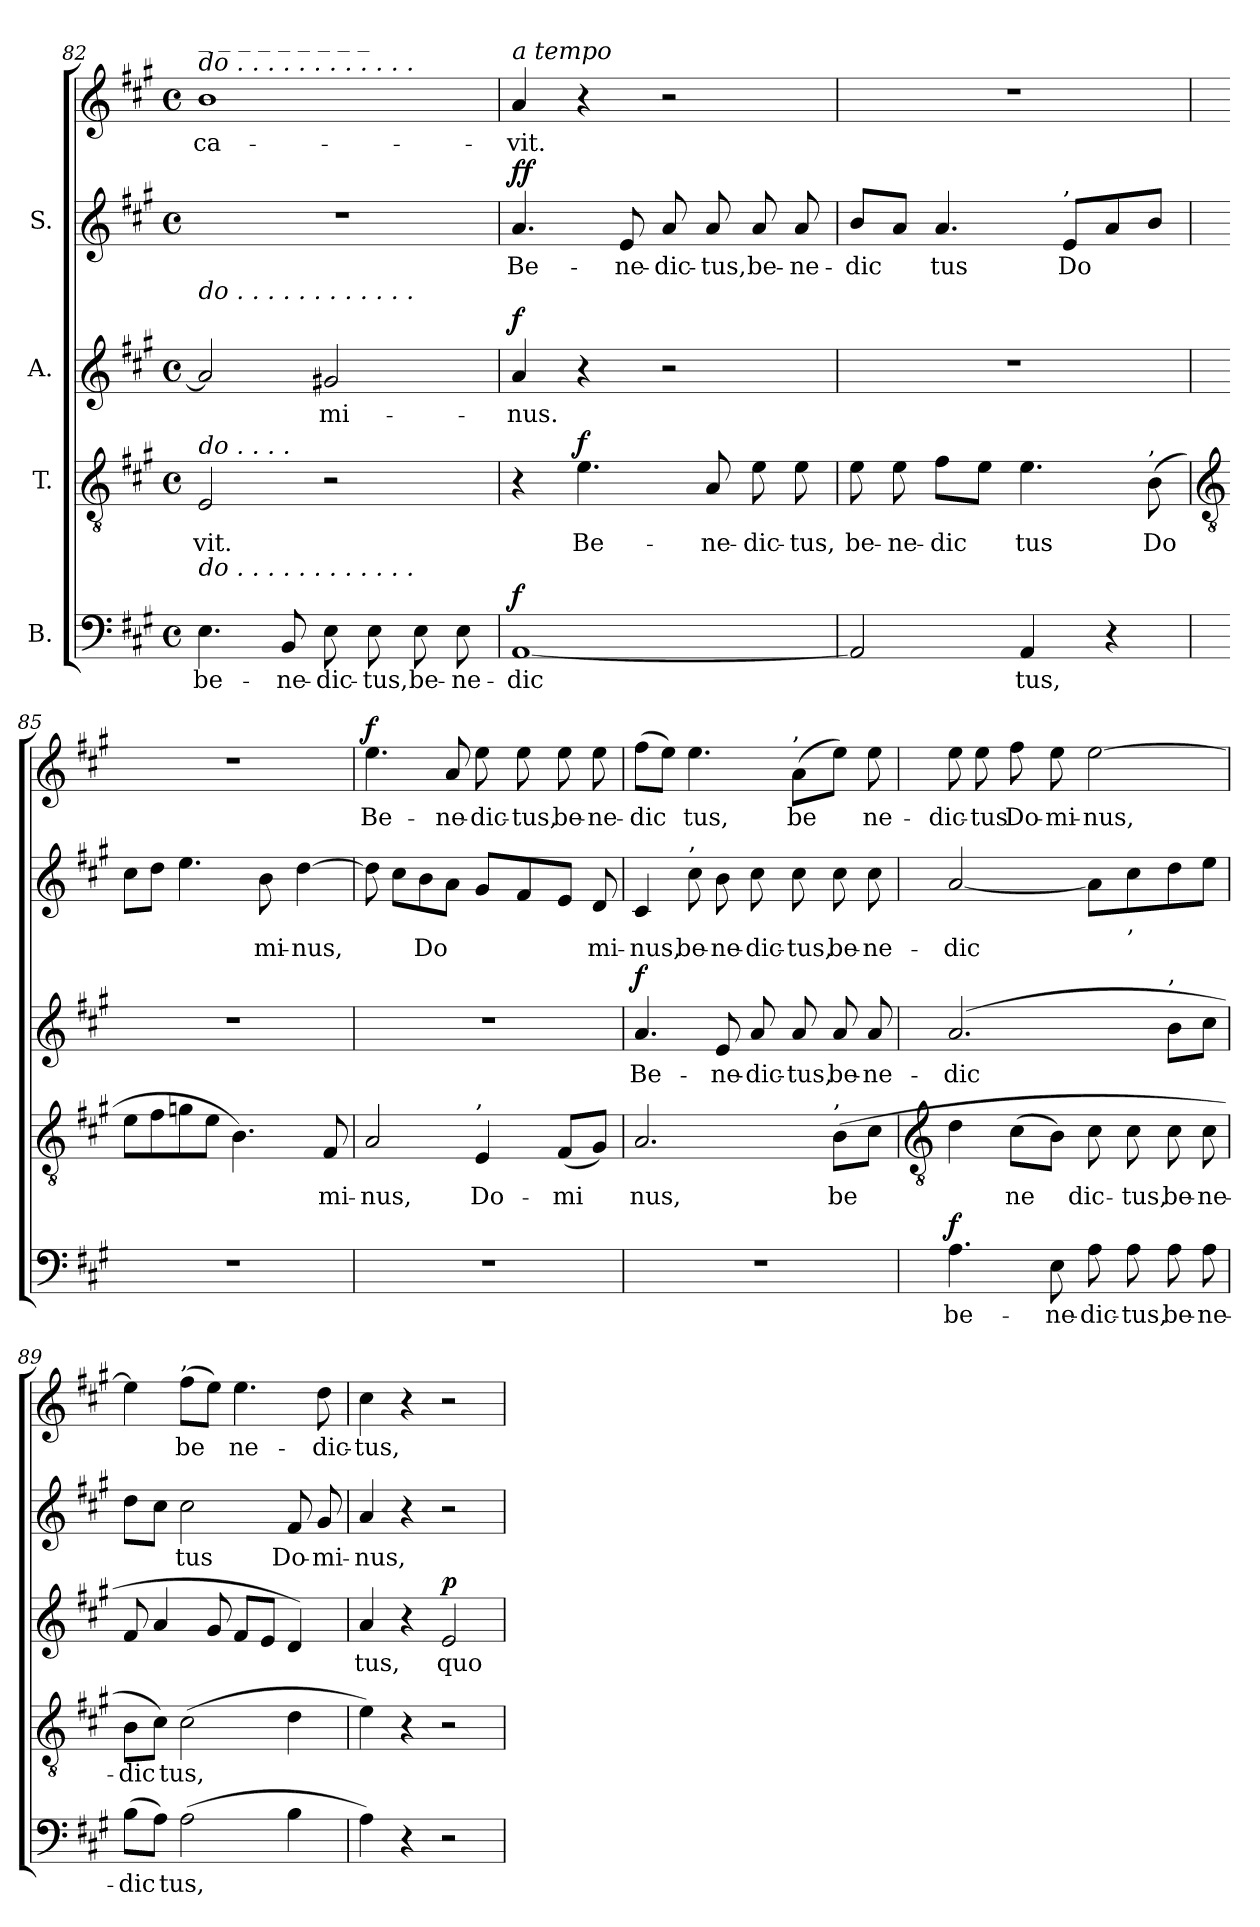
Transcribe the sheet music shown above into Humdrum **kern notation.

**kern	**text	**dynam	**kern	**text	**dynam	**kern	**text	**dynam	**kern	**text	**kern	**text	**dynam
*part4	*part4	*part4	*part3	*part3	*part3	*part2	*part2	*part2	*part1	*part1	*part1	*part1	*part1
*staff5	*staff5	*staff5	*staff4	*staff4	*staff4	*staff3	*staff3	*staff3	*staff2	*staff2	*staff1	*staff1	*staff1/2
*I"B.	*	*	*I"T.	*	*	*I"A.	*	*	*I"S.	*	*	*	*
!!LO:LB:g=z
*clefF4	*	*	*clefGv2	*	*	*clefG2	*	*	*clefG2	*	*clefG2	*	*
*k[f#c#g#]	*	*	*k[f#c#g#]	*	*	*k[f#c#g#]	*	*	*k[f#c#g#]	*	*k[f#c#g#]	*	*
*A:	*	*	*A:	*	*	*A:	*	*	*A:	*	*A:	*	*
*M4/4	*	*	*M4/4	*	*	*M4/4	*	*	*M4/4	*	*M4/4	*	*
*met(c)	*	*	*met(c)	*	*	*met(c)	*	*	*met(c)	*	*met(c)	*	*
=82	=82	=82	=82	=82	=82	=82	=82	=82	=82	=82	=82	=82	=82
!	!	!	!	!	!	!	!	!	!	!	!LO:TX:a:i:t=do  .   .   .   .   .   .   .   .   .   .   .   .	!	!
!	!	!	!	!	!	!	!	!	!	!	!LO:TX:a:i:t=_   _   _   _   _   _   _   _   _	!	!
!	!	!	!	!	!	!LO:TX:a:i:t=do  .   .   .   .   .   .   .   .   .   .   .   .	!	!	!	!	!	!	!
!	!	!	!LO:TX:a:i:t=do  .   .   .   .	!	!	!	!	!	!	!	!	!	!
!LO:TX:a:i:t=do  .   .   .   .   .   .   .   .   .   .   .   .	!	!	!	!	!	!	!	!	!	!	!	!	!
!	!LO:LY:b	!	!	!LO:LY:b	!	!	!	!	!	!	!	!LO:LY:b	!
4.E	be-	.	2E	vit.	.	2a]	.	.	1r	.	1b	-ca-	.
!	!LO:LY:b	!	!	!	!	!	!	!	!	!	!	!	!
8BB	-ne-	.	.	.	.	.	.	.	.	.	.	.	.
!	!LO:LY:b	!	!	!	!	!	!LO:LY:b	!	!	!	!	!	!
8E	-dic-	.	2r	.	.	2g#X	mi-	.	.	.	.	.	.
!	!LO:LY:b	!	!	!	!	!	!	!	!	!	!	!	!
8E	-tus,	.	.	.	.	.	.	.	.	.	.	.	.
!	!LO:LY:b	!	!	!	!	!	!	!	!	!	!	!	!
8E	be-	.	.	.	.	.	.	.	.	.	.	.	.
!	!LO:LY:b	!	!	!	!	!	!	!	!	!	!	!	!
8E	-ne-	.	.	.	.	.	.	.	.	.	.	.	.
=83	=83	=83	=83	=83	=83	=83	=83	=83	=83	=83	=83	=83	=83
!	!	!	!	!	!	!	!	!	!	!	!LO:TX:a:i:t=a tempo	!	!
!	!LO:LY:b	!LO:DY:a	!	!	!	!	!LO:LY:b	!LO:DY:a	!	!LO:LY:b	!	!LO:LY:b	!LO:DY:a=2
!	!	!	!	!	!	!	!	!	!	!	!	!	!LO:DY:n=1:a
[1AA	-dic	f	4r	.	.	4a	-nus.	f	4.a	Be-	4a	-vit.	f f
!	!	!	!	!LO:LY:b	!LO:DY:a	!	!	!	!	!	!	!	!
.	.	.	4.e	Be-	f	4r	.	.	.	.	4r	.	.
!	!	!	!	!	!	!	!	!	!	!LO:LY:b	!	!	!
.	.	.	.	.	.	.	.	.	8e	-ne-	.	.	.
!	!	!	!	!	!	!	!	!	!	!LO:LY:b	!	!	!
.	.	.	.	.	.	2r	.	.	8a	-dic-	2r	.	.
!	!	!	!	!LO:LY:b	!	!	!	!	!	!LO:LY:b	!	!	!
.	.	.	8A	-ne-	.	.	.	.	8a	-tus,	.	.	.
!	!	!	!	!LO:LY:b	!	!	!	!	!	!LO:LY:b	!	!	!
.	.	.	8e	-dic-	.	.	.	.	8a	be-	.	.	.
!	!	!	!	!LO:LY:b	!	!	!	!	!	!LO:LY:b	!	!	!
.	.	.	8e	-tus,	.	.	.	.	8a	-ne-	.	.	.
=84	=84	=84	=84	=84	=84	=84	=84	=84	=84	=84	=84	=84	=84
!	!	!	!	!LO:LY:b	!	!	!	!	!	!LO:LY:b	!	!	!
2AA]	.	.	8e	be-	.	1r	.	.	8bL	-dic	1r	.	.
!	!	!	!	!LO:LY:b	!	!	!	!	!	!	!	!	!
.	.	.	8e	-ne-	.	.	.	.	8aJ	.	.	.	.
!	!	!	!	!LO:LY:b	!	!	!	!	!	!LO:LY:b	!	!	!
.	.	.	8f#L	-dic	.	.	.	.	4.a	tus	.	.	.
.	.	.	8eJ	.	.	.	.	.	.	.	.	.	.
!	!LO:LY:b	!	!	!LO:LY:b	!	!	!	!	!	!	!	!	!
4AA	tus,	.	4.e	tus	.	.	.	.	.	.	.	.	.
!	!	!	!	!	!	!	!	!	!LO:TX:a:t=,	!	!	!	!
!	!	!	!	!	!	!	!	!	!	!LO:LY:b	!	!	!
.	.	.	.	.	.	.	.	.	8eL	Do	.	.	.
4r	.	.	.	.	.	.	.	.	8a	.	.	.	.
!	!	!	!LO:TX:a:t=,	!	!	!	!	!	!	!	!	!	!
!	!	!	!	!LO:LY:b	!	!	!	!	!	!	!	!	!
.	.	.	(>8B	Do	.	.	.	.	8bJ	.	.	.	.
!!LO:LB:g=z
=85	=85	=85	=85	=85	=85	=85	=85	=85	=85	=85	=85	=85	=85
*	*	*	*clefGv2	*	*	*	*	*	*	*	*	*	*
1r	.	.	8eL	.	.	1r	.	.	8cc#L	.	1r	.	.
.	.	.	8f#	.	.	.	.	.	8ddJ	.	.	.	.
.	.	.	8gn	.	.	.	.	.	4.ee	.	.	.	.
.	.	.	8eJ	.	.	.	.	.	.	.	.	.	.
.	.	.	4.B)	.	.	.	.	.	.	.	.	.	.
!	!	!	!	!	!	!	!	!	!	!LO:LY:b	!	!	!
.	.	.	.	.	.	.	.	.	8b	mi-	.	.	.
!	!	!	!	!	!	!	!	!	!	!LO:LY:b	!	!	!
.	.	.	.	.	.	.	.	.	[4dd	-nus,	.	.	.
!	!	!	!	!LO:LY:b	!	!	!	!	!	!	!	!	!
.	.	.	8F#	mi-	.	.	.	.	.	.	.	.	.
=86	=86	=86	=86	=86	=86	=86	=86	=86	=86	=86	=86	=86	=86
!	!	!	!	!LO:LY:b	!	!	!	!	!	!	!	!LO:LY:b	!LO:DY:a
1r	.	.	2A	-nus,	.	1r	.	.	8dd]	.	4.ee	Be-	f
.	.	.	.	.	.	.	.	.	8cc#L	.	.	.	.
!	!	!	!	!	!	!	!	!	!	!LO:LY:b	!	!	!
.	.	.	.	.	.	.	.	.	8b	-Do	.	.	.
!	!	!	!	!	!	!	!	!	!	!	!	!LO:LY:b	!
.	.	.	.	.	.	.	.	.	8aJ	.	8a	-ne-	.
!	!	!	!LO:TX:a:t=,	!	!	!	!	!	!	!	!	!	!
!	!	!	!	!LO:LY:b	!	!	!	!	!	!	!	!LO:LY:b	!
.	.	.	4E	Do-	.	.	.	.	8g#L	.	8ee	-dic-	.
!	!	!	!	!	!	!	!	!	!	!	!	!LO:LY:b	!
.	.	.	.	.	.	.	.	.	8f#	.	8ee	-tus,	.
!	!	!	!	!LO:LY:b	!	!	!	!	!	!	!	!LO:LY:b	!
.	.	.	(<8F#L	-mi	.	.	.	.	8eJ	.	8ee	be-	.
!	!	!	!	!	!	!	!	!	!	!LO:LY:b	!	!LO:LY:b	!
.	.	.	8G#J)	.	.	.	.	.	8d	mi-	8ee	-ne-	.
=87	=87	=87	=87	=87	=87	=87	=87	=87	=87	=87	=87	=87	=87
!	!	!	!	!LO:LY:b	!	!	!LO:LY:b	!LO:DY:a	!	!LO:LY:b	!	!LO:LY:b	!
1r	.	.	2.A	nus,	.	4.a	Be-	f	4c#	-nus,	(>8ff#L	-dic	.
.	.	.	.	.	.	.	.	.	.	.	8eeJ)	.	.
!	!	!	!	!	!	!	!	!	!LO:TX:a:t=,	!	!	!	!
!	!	!	!	!	!	!	!	!	!	!LO:LY:b	!	!LO:LY:b	!
.	.	.	.	.	.	.	.	.	8cc#	be-	4.ee	tus,	.
!	!	!	!	!	!	!	!LO:LY:b	!	!	!LO:LY:b	!	!	!
.	.	.	.	.	.	8e	-ne-	.	8b	-ne-	.	.	.
!	!	!	!	!	!	!	!LO:LY:b	!	!	!LO:LY:b	!	!	!
.	.	.	.	.	.	8a	-dic-	.	8cc#	-dic-	.	.	.
!	!	!	!	!	!	!	!	!	!	!	!LO:TX:a:t=,	!	!
!	!	!	!	!	!	!	!LO:LY:b	!	!	!LO:LY:b	!	!LO:LY:b	!
.	.	.	.	.	.	8a	-tus,	.	8cc#	-tus,	(>8aL	be	.
!	!	!	!LO:TX:a:t=,	!	!	!	!	!	!	!	!	!	!
!	!	!	!	!LO:LY:b	!	!	!LO:LY:b	!	!	!LO:LY:b	!	!	!
.	.	.	(>8BL	be	.	8a	be-	.	8cc#	be-	8eeJ)	.	.
!	!	!	!	!	!	!	!LO:LY:b	!	!	!LO:LY:b	!	!LO:LY:b	!
.	.	.	8c#J	.	.	8a	-ne-	.	8cc#	-ne-	8ee	ne-	.
!!LO:LB:g=z
=88	=88	=88	=88	=88	=88	=88	=88	=88	=88	=88	=88	=88	=88
*	*	*	*clefGv2	*	*	*	*	*	*	*	*	*	*
!	!LO:LY:b	!LO:DY:a	!	!	!	!	!LO:LY:b	!	!	!LO:LY:b	!	!LO:LY:b	!
4.A	be-	f	4d	.	.	(<2.a	-dic	.	[2a	dic	8ee	-dic-	.
!	!	!	!	!	!	!	!	!	!	!	!	!LO:LY:b	!
.	.	.	.	.	.	.	.	.	.	.	8ee	-tus	.
!	!	!	!	!LO:LY:b	!	!	!	!	!	!	!	!LO:LY:b	!
.	.	.	(>8c#L	ne	.	.	.	.	.	.	8ff#	Do-	.
!	!LO:LY:b	!	!	!	!	!	!	!	!	!	!	!LO:LY:b	!
8E	-ne-	.	8BJ)	.	.	.	.	.	.	.	8ee	-mi-	.
!	!LO:LY:b	!	!	!LO:LY:b	!	!	!	!	!	!	!	!LO:LY:b	!
8A	-dic-	.	8c#	dic-	.	.	.	.	8aL]	.	[2ee	-nus,	.
!	!	!	!	!	!	!	!	!	!LO:TX:b:t=,	!	!	!	!
!	!LO:LY:b	!	!	!LO:LY:b	!	!	!	!	!	!	!	!	!
8A	-tus,	.	8c#	-tus,	.	.	.	.	8cc#	.	.	.	.
!	!	!	!	!	!	!LO:TX:a:t=,	!	!	!	!	!	!	!
!	!LO:LY:b	!	!	!LO:LY:b	!	!	!	!	!	!	!	!	!
8A	be-	.	8c#	be-	.	8bL	.	.	8dd	.	.	.	.
!	!LO:LY:b	!	!	!LO:LY:b	!	!	!	!	!	!	!	!	!
8A	-ne-	.	8c#	-ne-	.	8cc#J	.	.	8eeJ	.	.	.	.
=89	=89	=89	=89	=89	=89	=89	=89	=89	=89	=89	=89	=89	=89
!	!LO:LY:b	!	!	!LO:LY:b	!	!	!	!	!	!	!	!	!
(>8BL	-dic	.	8BL	-dic	.	8f#	.	.	8ddL	.	4ee]	.	.
8AJ)	.	.	8c#J)	.	.	4a	.	.	8cc#J	.	.	.	.
!	!	!	!	!	!	!	!	!	!	!	!LO:TX:a:t=,	!	!
!	!LO:LY:b	!	!	!LO:LY:b	!	!	!	!	!	!LO:LY:b	!	!LO:LY:b	!
(>2A	tus,	.	(>2c#	tus,	.	.	.	.	2cc#	-tus	(>8ff#L	be	.
.	.	.	.	.	.	8g#	.	.	.	.	8eeJ)	.	.
!	!	!	!	!	!	!	!	!	!	!	!	!LO:LY:b	!
.	.	.	.	.	.	8f#L	.	.	.	.	4.ee	ne-	.
.	.	.	.	.	.	8eJ	.	.	.	.	.	.	.
!	!	!	!	!	!	!	!	!	!	!LO:LY:b	!	!	!
4B	.	.	4d	.	.	4d)	.	.	8f#	Do-	.	.	.
!	!	!	!	!	!	!	!	!	!	!LO:LY:b	!	!LO:LY:b	!
.	.	.	.	.	.	.	.	.	8g#	-mi-	8dd	-dic-	.
=90	=90	=90	=90	=90	=90	=90	=90	=90	=90	=90	=90	=90	=90
!	!	!	!	!	!	!	!LO:LY:b	!	!	!LO:LY:b	!	!LO:LY:b	!
4A)	.	.	4e)	.	.	4a	tus,	.	4a	nus,	4cc#	-tus,	.
4r	.	.	4r	.	.	4r	.	.	4r	.	4r	.	.
!	!	!	!	!	!	!	!LO:LY:b	!LO:DY:a	!	!	!	!	!
2r	.	.	2r	.	.	2e	quo	p	2r	.	2r	.	.
=	=	=	=	=	=	=	=	=	=	=	=	=	=
*-	*-	*-	*-	*-	*-	*-	*-	*-	*-	*-	*-	*-	*-
